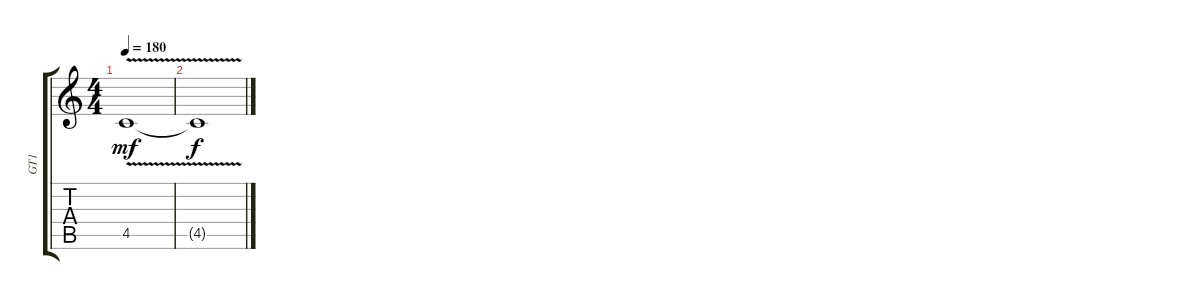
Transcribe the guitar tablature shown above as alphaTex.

\track ("GT1" "GT1") {instrument distortionguitar}
\staff {score tabs}
\tuning (Eb4 Bb3 Gb3 Db3 Ab2 Eb2) {hide}
\ts (4 4)
\tempo 180
\clef g2
\ks c
4.5{v}.1{dy mf} |
4.5{t}.1{dy f}
